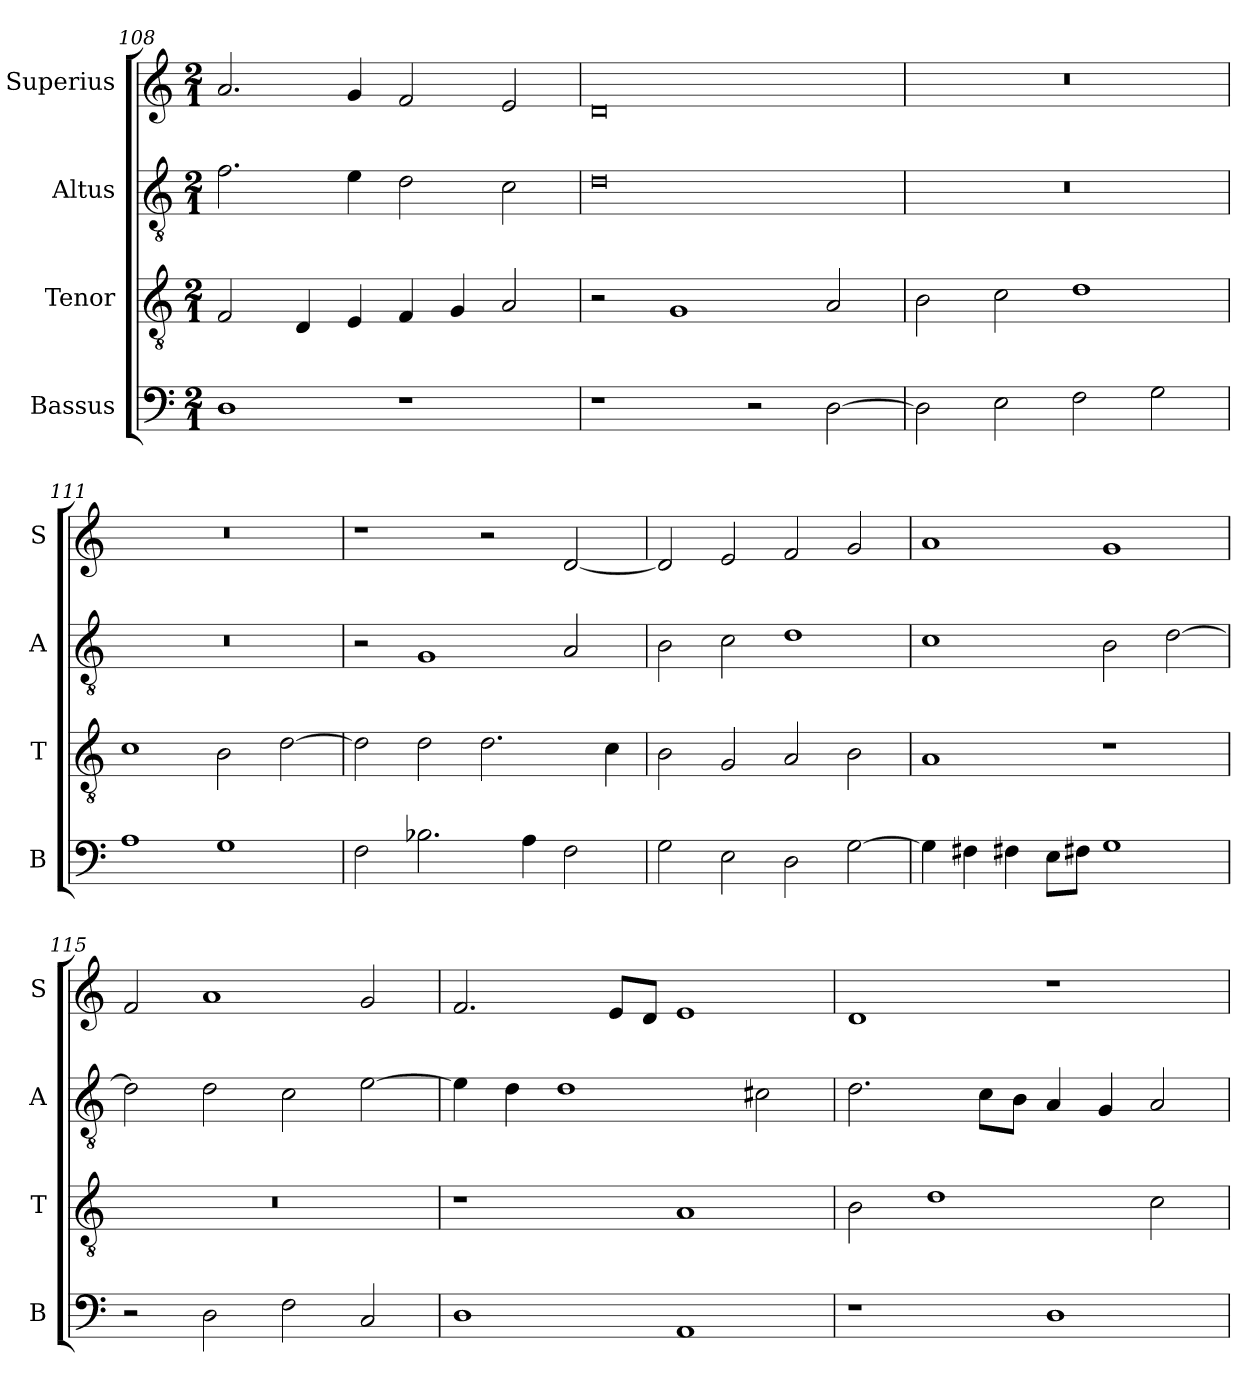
**kern	**kern	**kern	**kern
*part4	*part3	*part2	*part1
*staff4	*staff3	*staff2	*staff1
*I"Bassus	*I"Tenor	*I"Altus	*I"Superius
*I'B	*I'T	*I'A	*I'S
*clefF4	*clefGv2	*clefGv2	*clefG2
*k[]	*k[]	*k[]	*k[]
*C:	*C:	*C:	*C:
*M2/1	*M2/1	*M2/1	*M2/1
=108	=108	=108	=108
1D	2F	2.f	2.a
.	4D	.	.
.	4E	4e	4g
1r	4F	2d	2f
.	4G	.	.
.	2A	2c	2e
=109	=109	=109	=109
1r	2r	0d	0d
.	1G	.	.
2r	.	.	.
[2D	2A	.	.
=110	=110	=110	=110
2D]	2B	0r	0r
2E	2c	.	.
2F	1d	.	.
2G	.	.	.
=111	=111	=111	=111
1A	1c	0r	0r
1G	2B	.	.
.	[2d	.	.
=112	=112	=112	=112
2F	2d]	2r	1r
2.B-X	2d	1G	.
.	2.d	.	2r
4A	.	.	.
2F	.	2A	[2d
.	4c	.	.
=113	=113	=113	=113
2G	2B	2B	2d]
2E	2G	2c	2e
2D	2A	1d	2f
[2G	2B	.	2g
=114	=114	=114	=114
4G]	1A	1c	1a
4F#X	.	.	.
4F#X	.	.	.
8EL	.	.	.
8F#XJ	.	.	.
1G	1r	2B	1g
.	.	[2d	.
=115	=115	=115	=115
2r	0r	2d]	2f
2D	.	2d	1a
2F	.	2c	.
2C	.	[2e	2g
=116	=116	=116	=116
1D	1r	4e]	2.f
.	.	4d	.
.	.	1d	.
.	.	.	8eL
.	.	.	8dJ
1AA	1A	.	1e
.	.	2c#X	.
=117	=117	=117	=117
1r	2B	2.d	1d
.	1d	.	.
.	.	8cL	.
.	.	8BJ	.
1D	.	4A	1r
.	.	4G	.
.	2c	2A	.
=	=	=	=
*-	*-	*-	*-
